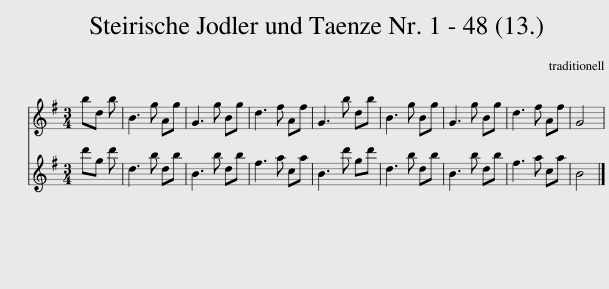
X:1
%%score 1 2
L:1/8
M:3/4
I:linebreak $
K:G
V:1 treble
V:2 treble
V:1
 bd b | B3 g Ag | G3 g Bg | d3 f Af | G3 b db | %5
 B3 g Bg | G3 g Bg | d3 f Af | G4 | %9
V:2
 d'g d' | d3 b db | B3 b db | f3 a ca | B3 d' gd' | %5
 d3 b db | B3 b db | f3 a ca | B4 | %9
